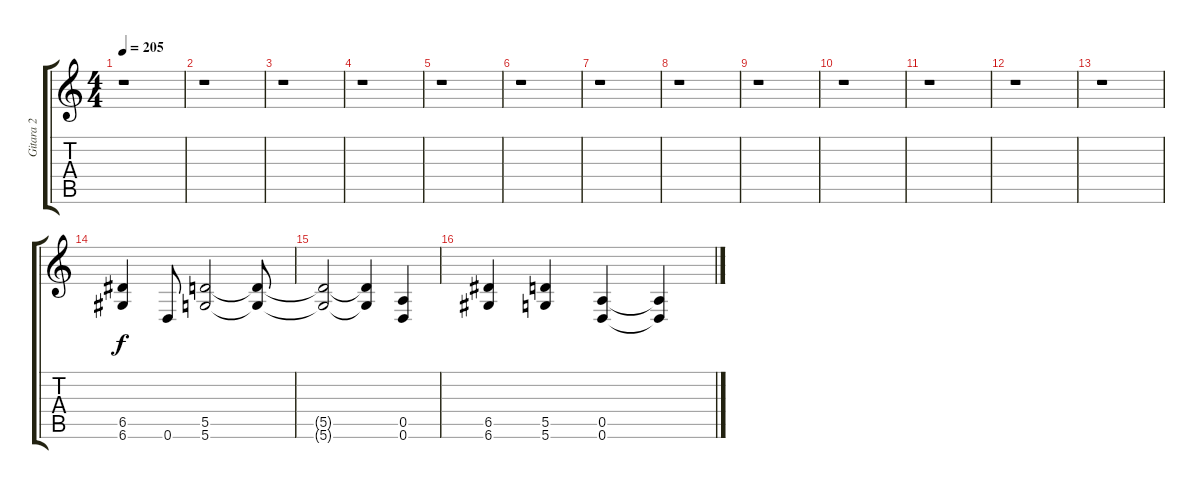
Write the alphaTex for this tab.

\track ("Gitara 2" "Gitara 2") {instrument distortionguitar}
\staff {score tabs}
\tuning (E4 B3 G3 D3 A2 D2) {hide}
\ts (4 4)
\tempo 205
\clef g2
\ks c
r.1{dy f} |
r.1 |
r.1 |
r.1 |
r.1 |
r.1 |
r.1 |
r.1 |
r.1 |
r.1 |
r.1 |
r.1 |
r.1 |
(6.5 6.6).4 0.6.8 (5.5 5.6).2 (5.5{t} 5.6{t}).8 |
(5.5{t} 5.6{t}).2 (5.5{t} 5.6{t}).4 (0.5 0.6).4 |
(6.5 6.6).4 (5.5 5.6).4 (0.5 0.6).4 (0.5{t} 0.6{t}).4
